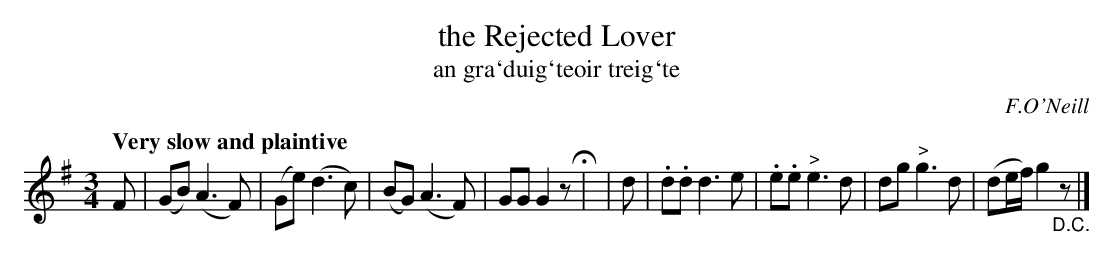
X:1
T: the Rejected Lover
T: an gra\`duig\`teoir treig\`te
M: 3/4
L: 1/8
Q: "Very slow and plaintive"
O: F.O'Neill
K:G
F | (GB) (A3 F) | (Ge) (d3 c) | (BG) (A3 F) | GG G2 z H|\
| d | .d.d d3 e | .e.e "^>"e3 d | dg "^>"g3 d | (de/f/) g2 "_D.C."z |]
